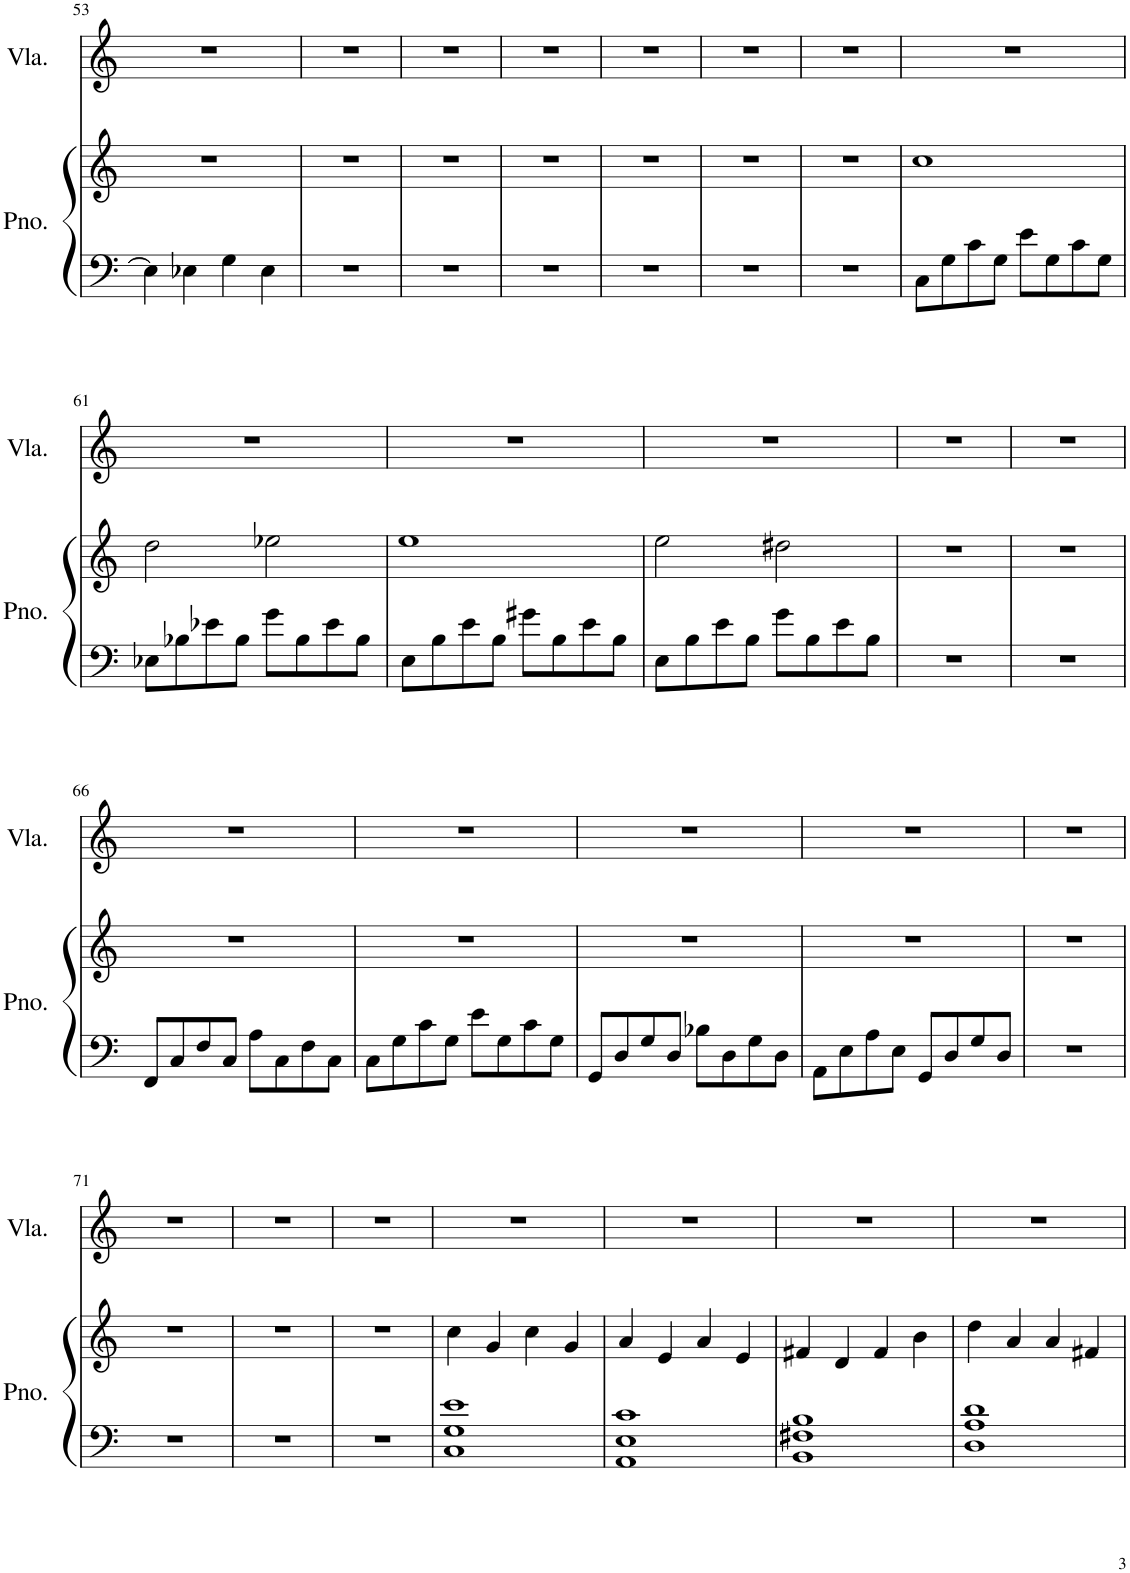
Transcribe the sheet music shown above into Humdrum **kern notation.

**kern	**kern	**kern
*part2	*part2	*part1
*staff3	*staff2	*staff1
*I"Piano	*	*I"Viola
*I'Pno.	*	*I'Vla.
!!LO:PB:g=z
*clefF4	*clefG2	*clefG2
*k[]	*k[]	*k[]
*M4/4	*M4/4	*M4/4
=53	=53	=53
4E-\]	1r	1r
4E-X\	.	.
4G\	.	.
4E-\	.	.
=54	=54	=54
1r	1r	1r
=55	=55	=55
1r	1r	1r
=56	=56	=56
1r	1r	1r
=57	=57	=57
1r	1r	1r
=58	=58	=58
1r	1r	1r
=59	=59	=59
1r	1r	1r
=60	=60	=60
8C\L	1cc	1r
8G\	.	.
8c\	.	.
8G\J	.	.
8e\L	.	.
8G\	.	.
8c\	.	.
8G\J	.	.
!!LO:LB:g=z
=61	=61	=61
8E-X\L	2dd\	1r
8B-X\	.	.
8e-X\	.	.
8B-\J	.	.
8g\L	2ee-X\	.
8B-\	.	.
8e-\	.	.
8B-\J	.	.
=62	=62	=62
8E\L	1ee	1r
8B\	.	.
8e\	.	.
8B\J	.	.
8g#X\L	.	.
8B\	.	.
8e\	.	.
8B\J	.	.
=63	=63	=63
8E\L	2ee\	1r
8B\	.	.
8e\	.	.
8B\J	.	.
8g\L	2dd#X\	.
8B\	.	.
8e\	.	.
8B\J	.	.
=64	=64	=64
1r	1r	1r
=65	=65	=65
1r	1r	1r
!!LO:LB:g=z
=66	=66	=66
8FF/L	1r	1r
8C/	.	.
8F/	.	.
8C/J	.	.
8A\L	.	.
8C\	.	.
8F\	.	.
8C\J	.	.
=67	=67	=67
8C\L	1r	1r
8G\	.	.
8c\	.	.
8G\J	.	.
8e\L	.	.
8G\	.	.
8c\	.	.
8G\J	.	.
=68	=68	=68
8GG/L	1r	1r
8D/	.	.
8G/	.	.
8D/J	.	.
8B-X\L	.	.
8D\	.	.
8G\	.	.
8D\J	.	.
=69	=69	=69
8AA\L	1r	1r
8E\	.	.
8A\	.	.
8E\J	.	.
8GG/L	.	.
8D/	.	.
8G/	.	.
8D/J	.	.
=70	=70	=70
1r	1r	1r
!!LO:LB:g=z
=71	=71	=71
1r	1r	1r
=72	=72	=72
1r	1r	1r
=73	=73	=73
1r	1r	1r
=74	=74	=74
1C 1G 1e	4cc\	1r
.	4g/	.
.	4cc\	.
.	4g/	.
=75	=75	=75
1AA 1E 1c	4a/	1r
.	4e/	.
.	4a/	.
.	4e/	.
=76	=76	=76
1BB 1F#X 1B	4f#X/	1r
.	4d/	.
.	4f#/	.
.	4b\	.
=77	=77	=77
1D 1A 1d	4dd\	1r
.	4a/	.
.	4a/	.
.	4f#X/	.
=	=	=
*-	*-	*-
